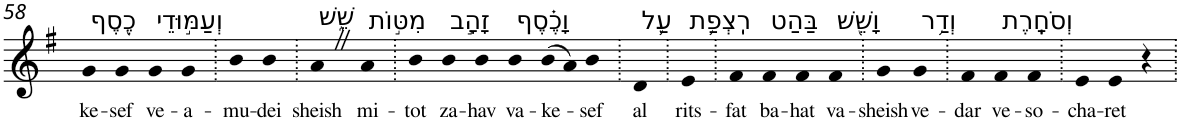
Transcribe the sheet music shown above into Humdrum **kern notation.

**kern	**text
*part1	*part1
*staff1	*staff1
*I"Piano	*
*I'Pno	*
!!LO:PB:g=z
*clefG2	*
*k[f#]	*
*G:	*
=58	=58
!LO:TX:a:t=כֶ֖סֶף	!
!	!LO:LY:b
4g	ke-
!	!LO:LY:b
4g	-sef
!LO:TX:a:t=וְעַמּ֣וּדֵי	!
!	!LO:LY:b
4g	ve-
!	!LO:LY:b
4g	-a-
=59.	=59.
!	!LO:LY:b
4b	-mu-
!	!LO:LY:b
4b	-dei
=60.	=60.
!LO:TX:a:t=שֵׁ֑שׁ	!
!	!LO:LY:b
4aZ	sheish
!LO:TX:a:t=מִטּ֣וֹת	!
!	!LO:LY:b
4a	mi-
=61.	=61.
!	!LO:LY:b
4b	-tot
!LO:TX:a:t=זָהָ֣ב	!
!	!LO:LY:b
4b	za-
!	!LO:LY:b
4b	-hav
!LO:TX:a:t=וָכֶ֗סֶף	!
!	!LO:LY:b
4b	va-
!	!LO:LY:b
(>8b	-ke-
8a)	.
!	!LO:LY:b
4b	-sef
=62.	=62.
!LO:TX:a:t=עַ֛ל	!
!	!LO:LY:b
4d	al
=63.	=63.
!LO:TX:a:t=רִֽצְפַ֥ת	!
!	!LO:LY:b
4e	rits-
=64.	=64.
!	!LO:LY:b
4f#	-fat
!LO:TX:a:t=בַּהַט	!
!	!LO:LY:b
4f#	ba-
!	!LO:LY:b
4f#	-hat
!LO:TX:a:t=וָשֵׁ֖שׁ	!
!	!LO:LY:b
4f#	va-
=65.	=65.
!	!LO:LY:b
4g	-sheish
!LO:TX:a:t=וְדַ֥ר	!
!	!LO:LY:b
4g	ve-
=66.	=66.
!	!LO:LY:b
4f#	-dar
!LO:TX:a:t=וְסֹחָֽרֶת	!
!	!LO:LY:b
4f#	ve-
!	!LO:LY:b
4f#	-so-
=67.	=67.
!	!LO:LY:b
4e	-cha-
!	!LO:LY:b
4e	-ret
4r	.
=.	=.
*-	*-
